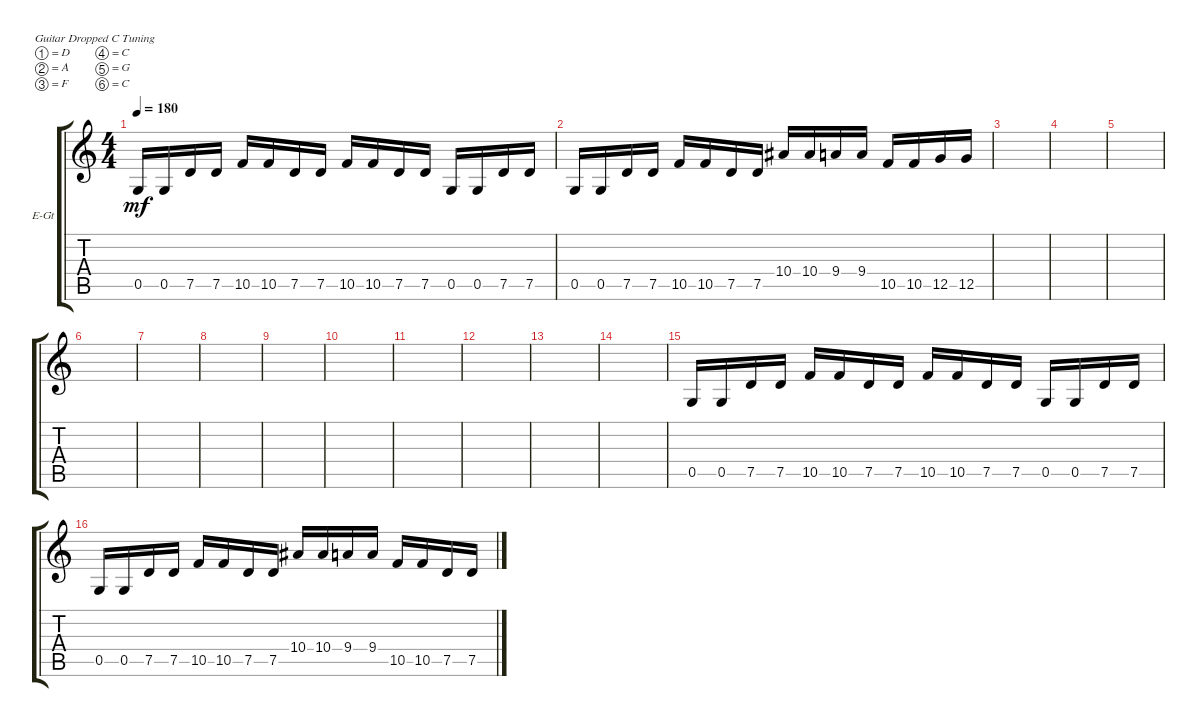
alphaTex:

\defaultSystemsLayout 4
\bracketExtendMode groupsimilarinstruments
\firstSystemTrackNameOrientation horizontal
\otherSystemsTrackNameOrientation horizontal
\track ("Electric Guitar" "E-Gt") {instrument distortionguitar}
\staff {score tabs}
\tuning (D4 A3 F3 C3 G2 C2)
\ts (4 4)
\tempo 180
\clef g2
\ks c
0.5.16{dy mf} 0.5.16 7.5.16 7.5.16 10.5.16 10.5.16 7.5.16 7.5.16 10.5.16 10.5.16 7.5.16 7.5.16 0.5.16 0.5.16 7.5.16 7.5.16 |
0.5.16 0.5.16 7.5.16 7.5.16 10.5.16 10.5.16 7.5.16 7.5.16 10.4.16 10.4.16 9.4.16 9.4.16 10.5.16 10.5.16 12.5.16 12.5.16 |
|
|
|
|
|
|
|
|
|
|
|
|
0.5.16 0.5.16 7.5.16 7.5.16 10.5.16 10.5.16 7.5.16 7.5.16 10.5.16 10.5.16 7.5.16 7.5.16 0.5.16 0.5.16 7.5.16 7.5.16 |
0.5.16 0.5.16 7.5.16 7.5.16 10.5.16 10.5.16 7.5.16 7.5.16 10.4.16 10.4.16 9.4.16 9.4.16 10.5.16 10.5.16 7.5.16 7.5.16
